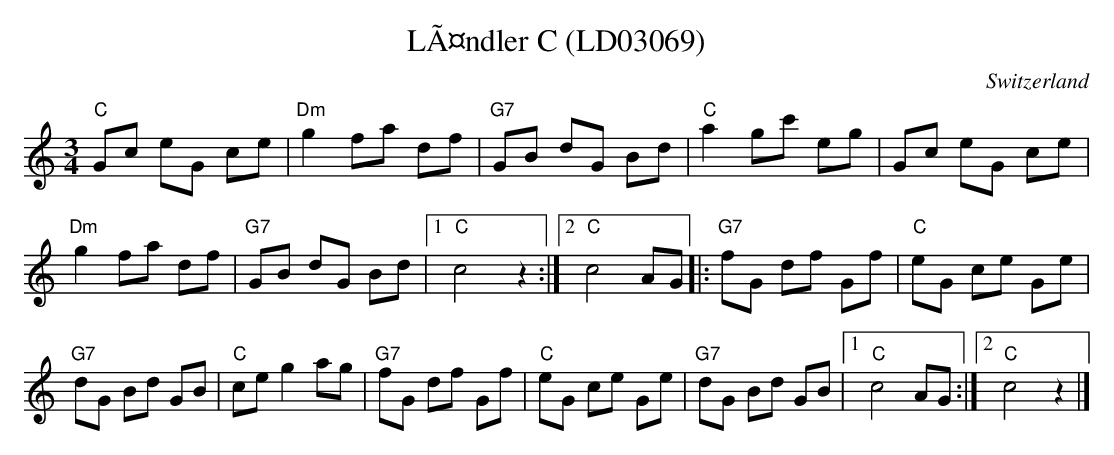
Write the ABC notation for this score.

X:1
T:LÃ¤ndler C (LD03069)
O:Switzerland
M:3/4
L:1/8
K:C %%MIDI gchordon
"C"Gc eG ce | "Dm"g2 fa df | "G7"GB dG Bd | "C"a2 gc' eg | Gc eG ce |
"Dm"g2 fa df | "G7"GB dG Bd |1 "C"c4 z2 :|2 "C"c4 AG |: "G7"fG df Gf | "C"eG ce Ge |
"G7"dG Bd GB | "C"ce g2 ag | "G7"fG df Gf | "C"eG ce Ge | "G7"dG Bd GB |1 "C"c4 AG :|2 "C"c4 z2 |]
